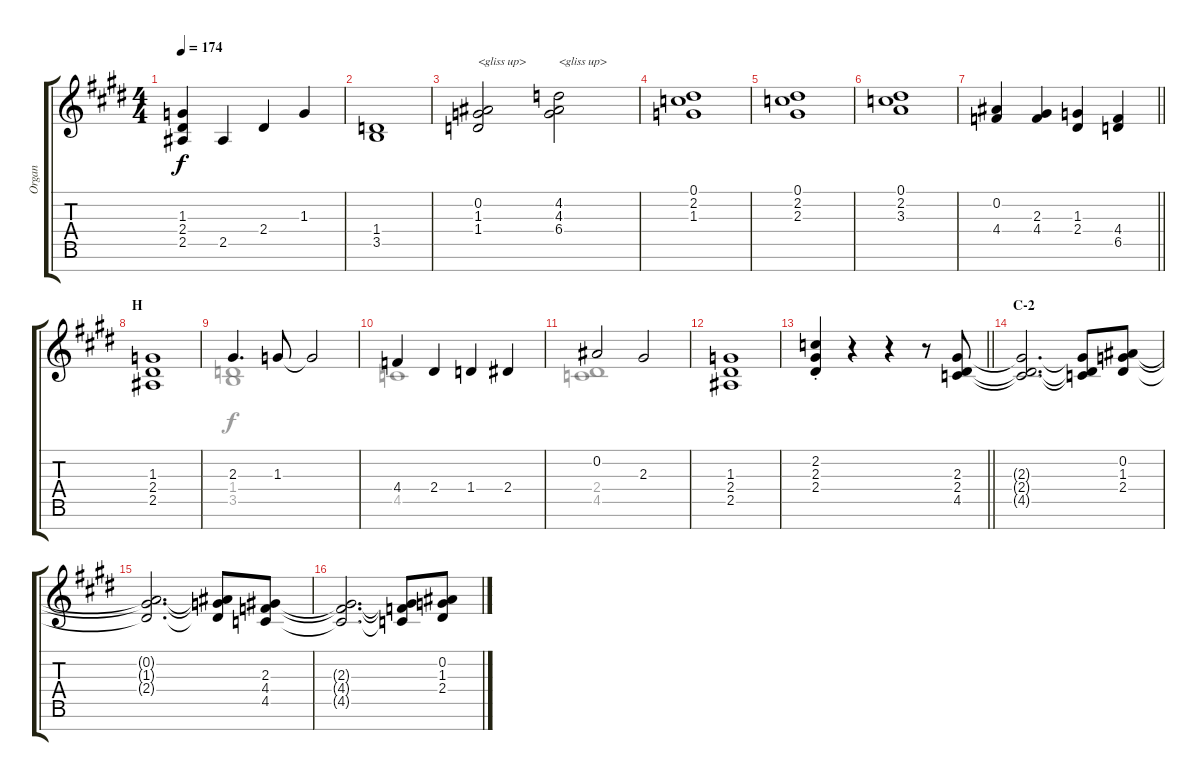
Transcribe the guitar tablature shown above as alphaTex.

\track ("Organ" "Organ") {instrument rockorgan}
\staff {score tabs}
\tuning (Eb5 Bb4 Gb4 Db4 Ab3 Eb3 Bb2) {hide}
\voice
\ts (4 4)
\tempo 174
\clef g2
\ks e
(1.3{t} 2.4{t} 2.5{t}).4{dy f} 2.5.4 2.4.4 1.3.4 |
(1.4 3.5).1 |
(0.2 1.3 1.4).2{txt "<gliss up>"} (4.2 4.3 6.4).2{txt "<gliss up>"} |
(0.1 2.2 1.3).1 |
(0.1 2.2 2.3).1 |
(0.1 2.2 3.3).1 |
\barLineRight lightlight
(0.2 4.4).4 (2.3 4.4).4 (1.3 2.4).4 (4.4 6.5).4 |
\section ("" "H")
(1.3 2.4 2.5).1 |
2.3.4{d} 1.3.8 1.3{t}.2 |
4.4.4 2.4.4 1.4.4 2.4.4 |
0.2.2 2.3.2 |
(1.3 2.4 2.5).1 |
\barLineRight lightlight
(2.2{st} 2.3{st} 2.4{st}).4 r.4 r.4 r.8 (2.3 2.4 4.5).8 |
\section ("" "C-2")
(2.3{t} 2.4{t} 4.5{t}).2{d} (2.3{t} 2.4{t} 4.5{t}).8 (0.2 1.3 2.4).8 |
(0.2{t} 1.3{t} 2.4{t}).2{d} (0.2{t} 1.3{t} 2.4{t}).8 (2.3 4.4 4.5).8 |
(2.3{t} 4.4{t} 4.5{t}).2{d} (2.3{t} 4.4{t} 4.5{t}).8 (0.2 1.3 2.4).8
\voice
\clef g2
\ottava regular
\simile none
\ks e
|
|
|
|
|
|
\barLineRight lightlight
|
|
(1.4 3.5).1 |
4.5.1 |
(2.4 4.5).1 |
|
\barLineRight lightlight
|
|
|
